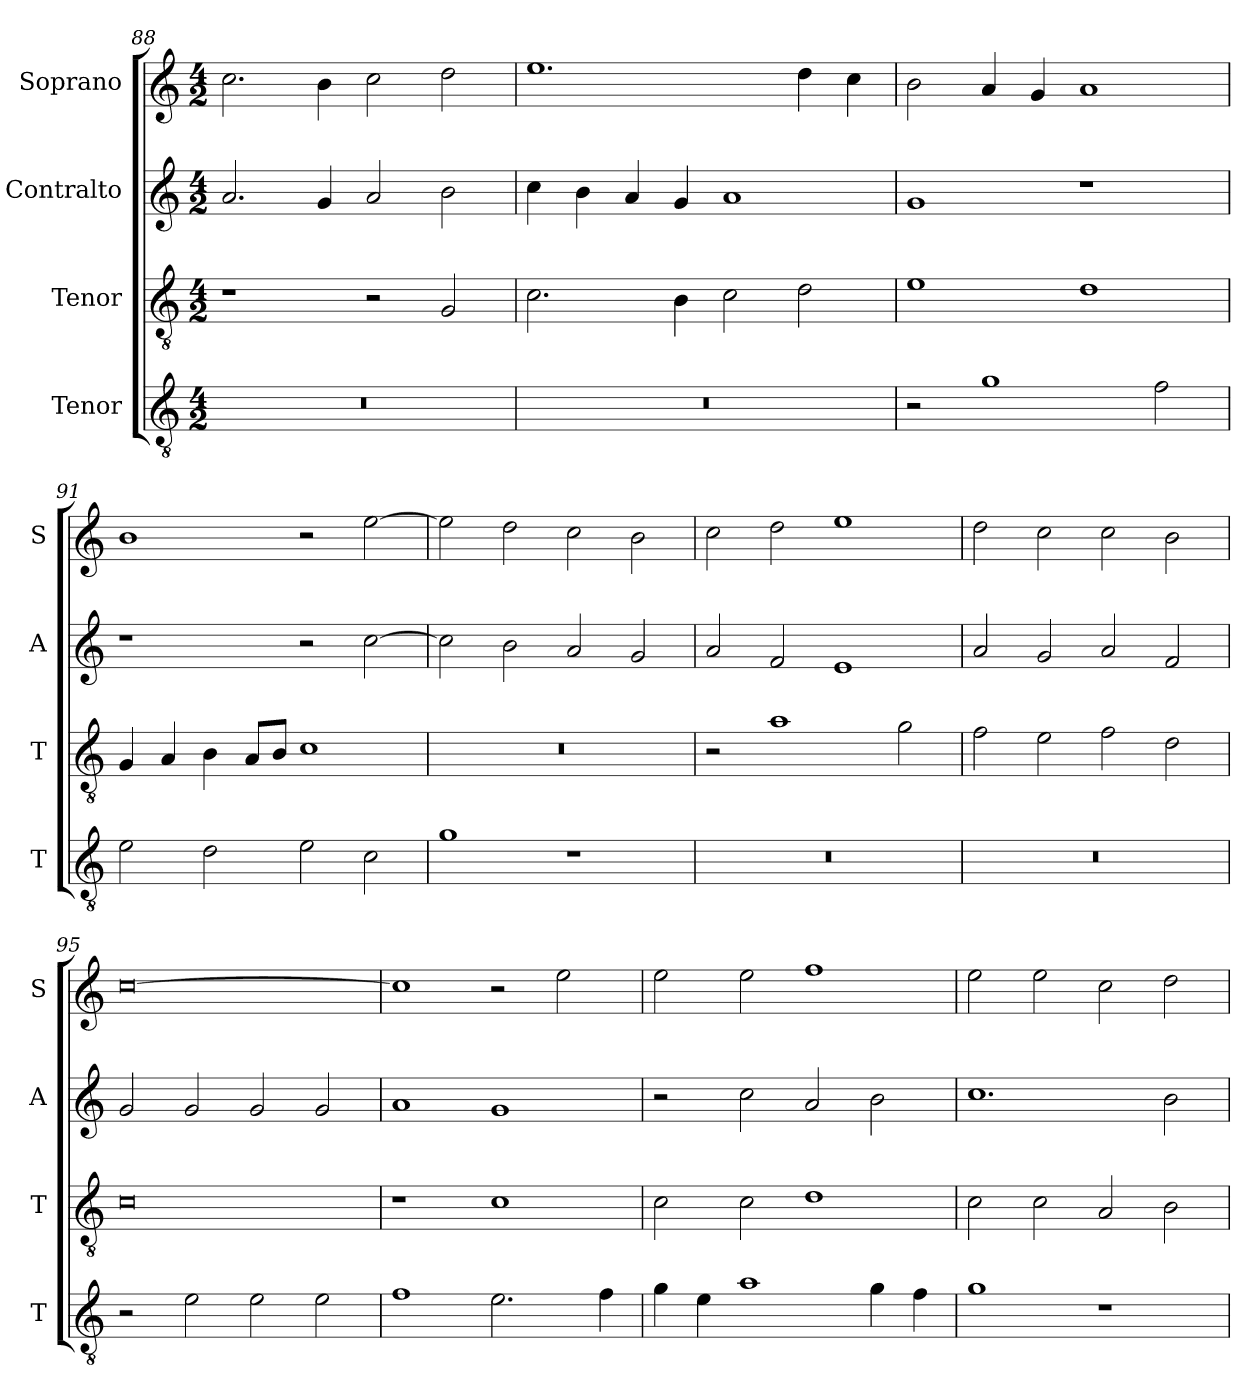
**kern	**kern	**kern	**kern
*part4	*part3	*part2	*part1
*staff4	*staff3	*staff2	*staff1
*I"Tenor	*I"Tenor	*I"Contralto	*I"Soprano
*I'T	*I'T	*I'A	*I'S
*clefGv2	*clefGv2	*clefG2	*clefG2
*k[]	*k[]	*k[]	*k[]
*C:ion	*C:ion	*C:ion	*C:ion
*M4/2	*M4/2	*M4/2	*M4/2
=88	=88	=88	=88
0r	1r	2.a	2.cc
.	.	4g	4b
.	2r	2a	2cc
.	2G	2b	2dd
=89	=89	=89	=89
0r	2.c	4cc	1.ee
.	.	4b	.
.	.	4a	.
.	4B	4g	.
.	2c	1a	.
.	2d	.	4dd
.	.	.	4cc
=90	=90	=90	=90
2r	1e	1g	2b
1g	.	.	4a
.	.	.	4g
.	1d	1r	1a
2f	.	.	.
=91	=91	=91	=91
2e	4G	1r	1b
.	4A	.	.
2d	4B	.	.
.	8A/L	.	.
.	8B/J	.	.
2e	1c	2r	2r
2c	.	[2cc	[2ee
=92	=92	=92	=92
1g	0r	2cc]	2ee]
.	.	2b	2dd
1r	.	2a	2cc
.	.	2g	2b
=93	=93	=93	=93
0r	2r	2a	2cc
.	1a	2f	2dd
.	.	1e	1ee
.	2g	.	.
=94	=94	=94	=94
0r	2f	2a	2dd
.	2e	2g	2cc
.	2f	2a	2cc
.	2d	2f	2b
=95	=95	=95	=95
2r	0c	2g	[0cc
2e	.	2g	.
2e	.	2g	.
2e	.	2g	.
=96	=96	=96	=96
1f	1r	1a	1cc]
2.e	1c	1g	2r
.	.	.	2ee
4f	.	.	.
=97	=97	=97	=97
4g	2c	2r	2ee
4e	.	.	.
1a	2c	2cc	2ee
.	1d	2a	1ff
4g	.	2b	.
4f	.	.	.
=98	=98	=98	=98
1g	2c	1.cc	2ee
.	2c	.	2ee
1r	2A	.	2cc
.	2B	2b	2dd
=	=	=	=
*-	*-	*-	*-
